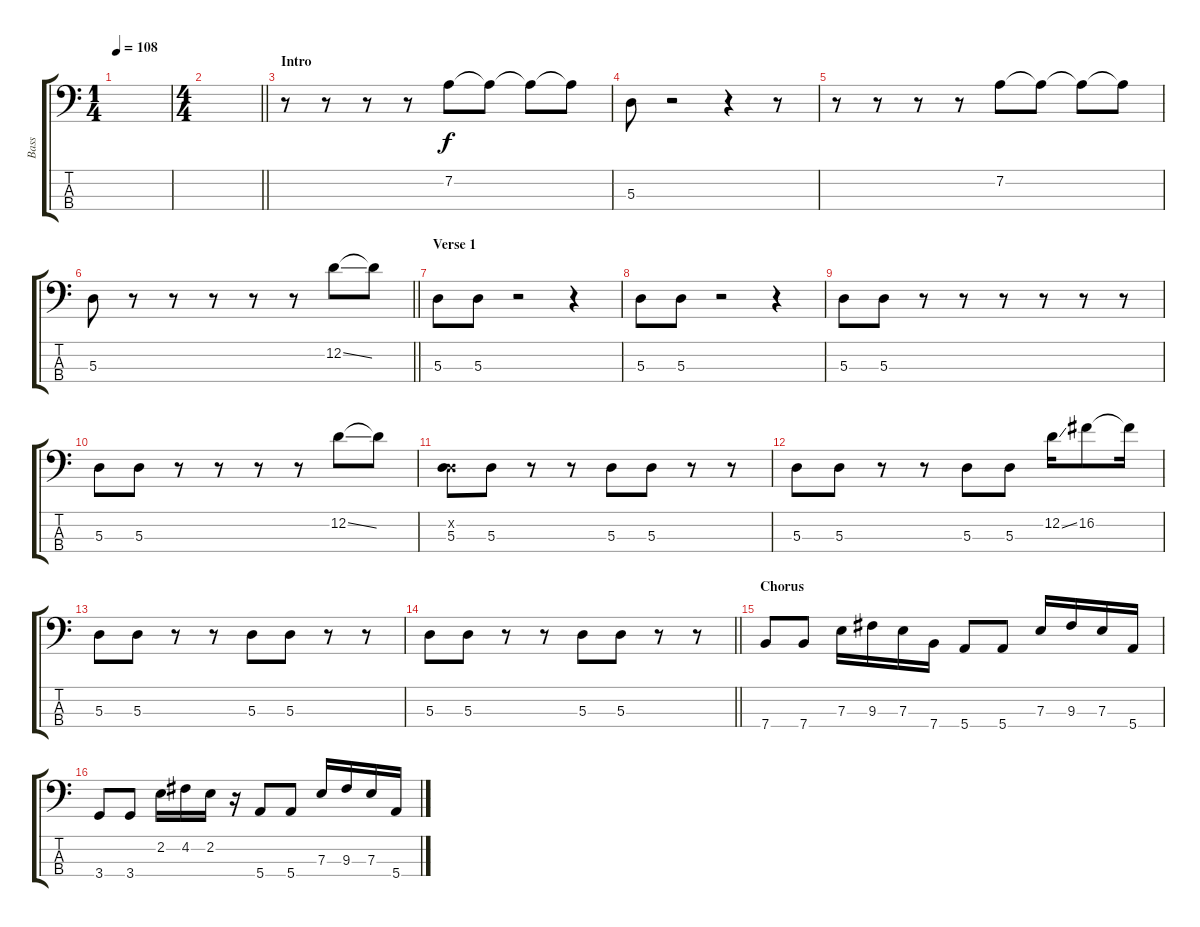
\track ("Bass" "Bass") {instrument electricbassfinger}
\staff {score tabs}
\tuning (G2 D2 A1 E1) {hide}
\ts (1 4)
\tempo 108
\clef f4
\ks c
|
\ts (4 4)
\barLineRight lightlight
|
\section ("" "Intro")
r.8 r.8 r.8 r.8 7.2.8 7.2{t}.8 7.2{t}.8 7.2{t}.8 |
5.3.8 r.2 r.4 r.8 |
r.8 r.8 r.8 r.8 7.2.8 7.2{t}.8 7.2{t}.8 7.2{t}.8 |
\barLineRight lightlight
5.3.8 r.8 r.8 r.8 r.8 r.8 12.2{ss}.8 12.2{t}.8 |
\section ("" "Verse 1")
5.3.8 5.3.8 r.2 r.4 |
5.3.8 5.3.8 r.2 r.4 |
5.3.8 5.3.8 r.8 r.8 r.8 r.8 r.8 r.8 |
5.3.8 5.3.8 r.8 r.8 r.8 r.8 12.2{ss}.8 12.2{t}.8 |
(0.2{x} 5.3).8 5.3.8 r.8 r.8 5.3.8 5.3.8 r.8 r.8 |
5.3.8 5.3.8 r.8 r.8 5.3.8 5.3.8 12.2{ss}.16 16.2.8 16.2{t}.16 |
5.3.8 5.3.8 r.8 r.8 5.3.8 5.3.8 r.8 r.8 |
\barLineRight lightlight
5.3.8 5.3.8 r.8 r.8 5.3.8 5.3.8 r.8 r.8 |
\section ("" "Chorus")
7.4.8 7.4.8 7.3.16 9.3.16 7.3.16 7.4.16 5.4.8 5.4.8 7.3.16 9.3.16 7.3.16 5.4.16 |
3.4.8 3.4.8 2.2.16 4.2.16 2.2.16 r.16 5.4.8 5.4.8 7.3.16 9.3.16 7.3.16 5.4.16
